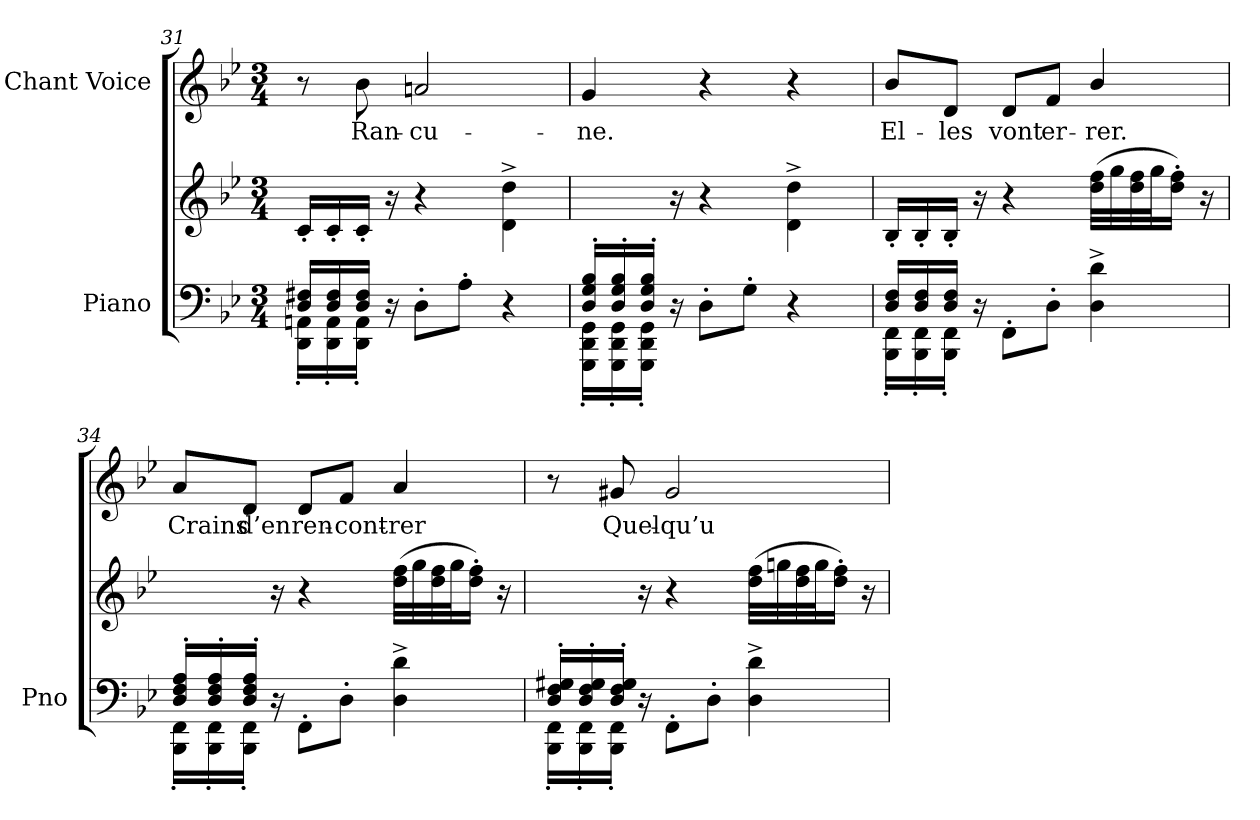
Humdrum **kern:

**kern	**kern	**kern	**text
*part2	*part2	*part1	*part1
*staff3	*staff2	*staff1	*staff1
*I"Piano	*	*I"Chant Voice	*
*I'Pno	*	*	*
*clefF4	*clefG2	*clefG2	*
*k[b-e-]	*k[b-e-]	*k[b-e-]	*
*M3/4	*M3/4	*M3/4	*
=31	=31	=31	=31
*^	*	*	*
16D/ 16F#X/LL	16DD\' 16AAn\'LL	16c'>/LL	8r	.
16D/ 16F#/	16DD\' 16AA\'	16c'>/	.	.
16D/ 16F#/JJ	16DD\' 16AA\'JJ	16c'>/JJ	8b-\	Ran-
16ryy	16r	16r	.	.
4ryy	8D'>\L	4r	2an/	-cu-
.	8A'>\J	.	.	.
4ryy	4r	4d\^ 4dd\^	.	.
=32	=32	=32	=32	=32
16D/'> 16G/'> 16B-/'>LL	16GGG\'< 16DD\'< 16GG\'<LL	8.ryy	4g/	-ne.
16D/'> 16G/'> 16B-/'>	16GGG\'< 16DD\'< 16GG\'<	.	.	.
16D/'> 16G/'> 16B-/'>JJ	16GGG\'< 16DD\'< 16GG\'<JJ	.	.	.
2ryy	16r	16r	.	.
.	8D'\L	4r	4r	.
.	8G'\J	.	.	.
.	4r	4d\^ 4dd\^	4r	.
16ryy	.	.	.	.
=33	=33	=33	=33	=33
16D/ 16F/LL	16BBB-\' 16FF\'LL	16B-'>/LL	8b-/L	El-
16D/ 16F/	16BBB-\' 16FF\'	16B-'>/	.	.
16D/ 16F/JJ	16BBB-\' 16FF\'JJ	16B-'>/JJ	8d/J	-les
16ryy	16r	16r	.	.
4ryy	8FF'>\L	4r	8d/L	vont
.	8D'>\J	.	8f/J	er-
4ryy	4D\^ 4d\^	(32dd\ 32ff\LLL	4b-/	-rer.
.	.	32gg\	.	.
.	.	32dd\ 32ff\	.	.
.	.	32gg\J	.	.
.	.	16dd\' 16ff\'JJ)	.	.
.	.	16r	.	.
=34	=34	=34	=34	=34
16D/'> 16F/'> 16A/'>LL	16BBB-\'< 16FF\'<LL	8.ryy	8a/L	Crains
16D/'> 16F/'> 16A/'>	16BBB-\'< 16FF\'<	.	.	.
16D/'> 16F/'> 16A/'>JJ	16BBB-\'< 16FF\'<JJ	.	8d/J	d’en
2ryy	16r	16r	.	.
.	8FF'\L	4r	8d/L	ren-
.	8D'\J	.	8f/J	-cont-
.	4D\^< 4d\^<	(32dd\ 32ff\LLL	4a/	-rer
.	.	32gg\	.	.
.	.	32dd\ 32ff\	.	.
.	.	32gg\J	.	.
.	.	16dd\' 16ff\'JJ)	.	.
16ryy	.	16r	.	.
=35	=35	=35	=35	=35
16D/'> 16F/'> 16G#X/'>LL	16BBB-\'< 16FF\'<LL	8.ryy	8r	.
16D/'> 16F/'> 16G#/'>	16BBB-\'< 16FF\'<	.	.	.
16D/'> 16F/'> 16G#/'>JJ	16BBB-\'< 16FF\'<JJ	.	8g#X/	Quel-
2ryy	16r	16r	.	.
.	8FF'\L	4r	2g#/	-qu’u-
.	8D'\J	.	.	.
.	4D\^< 4d\^<	(32dd\ 32ff\LLL	.	.
.	.	32ggn\	.	.
.	.	32dd\ 32ff\	.	.
.	.	32gg\J	.	.
.	.	16dd\' 16ff\'JJ)	.	.
16ryy	.	16r	.	.
*v	*v	*	*	*
=	=	=	=
*-	*-	*-	*-
